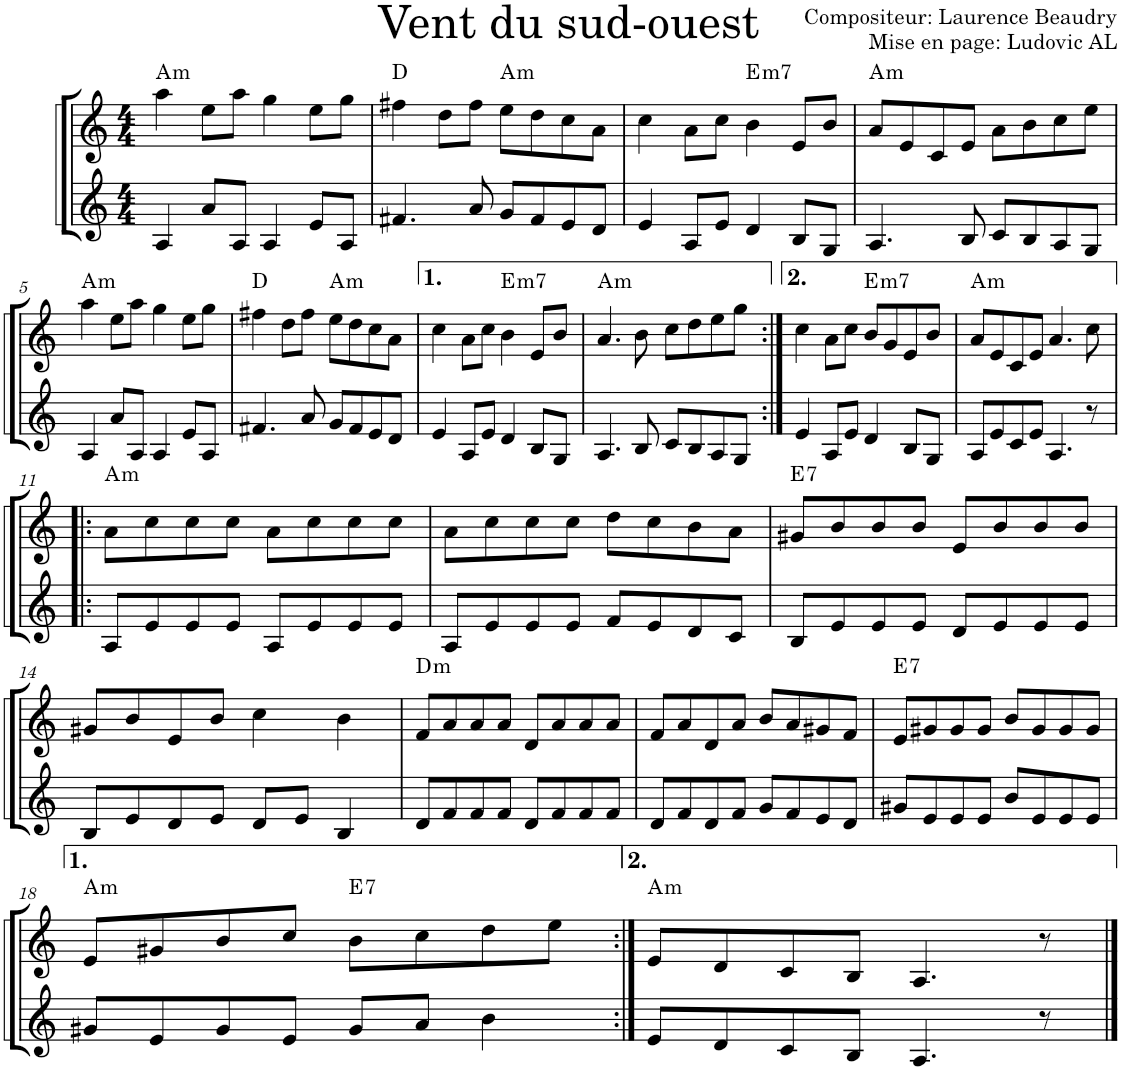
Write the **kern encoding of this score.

**kern	**kern	**harte
*part2	*part1	*part1
*staff2	*staff1	*
*I"Violon 2	*I"Violon 1	*
*I'Vln	*I'Vln	*
*clefG2	*clefG2	*
*k[]	*k[]	*
*M4/4	*M4/4	*
=1	=1	=1
!	!	!LO:H:kt=m
4A/	4aa\	A:min
8a/L	8ee\L	.
8A/J	8aa\J	.
4A/	4gg\	.
8e/L	8ee\L	.
8A/J	8gg\J	.
=2	=2	=2
4.f#X/	4ff#X\	D:maj
.	8dd\L	.
8a/	8ff#\J	.
!	!	!LO:H:kt=m
8g/L	8ee\L	A:min
8f#/	8dd\	.
8e/	8cc\	.
8d/J	8a\J	.
=3	=3	=3
4e/	4cc\	.
8A/L	8a\L	.
8e/J	8cc\J	.
!	!	!LO:H:kt=m7
4d/	4b\	E:min7
8B/L	8e/L	.
8G/J	8b/J	.
=4	=4	=4
!	!	!LO:H:kt=m
4.A/	8a/L	A:min
.	8e/	.
.	8c/	.
8B/	8e/J	.
8c/L	8a\L	.
8B/	8b\	.
8A/	8cc\	.
8G/J	8ee\J	.
!!LO:LB:g=z
=5	=5	=5
!	!	!LO:H:kt=m
4A/	4aa\	A:min
8a/L	8ee\L	.
8A/J	8aa\J	.
4A/	4gg\	.
8e/L	8ee\L	.
8A/J	8gg\J	.
=6	=6	=6
4.f#X/	4ff#X\	D:maj
.	8dd\L	.
8a/	8ff#\J	.
!	!	!LO:H:kt=m
8g/L	8ee\L	A:min
8f#/	8dd\	.
8e/	8cc\	.
8d/J	8a\J	.
=7	=7	=7
4e/	4cc\	.
8A/L	8a\L	.
8e/J	8cc\J	.
!	!	!LO:H:kt=m7
4d/	4b\	E:min7
8B/L	8e/L	.
8G/J	8b/J	.
=8	=8	=8
!	!	!LO:H:kt=m
4.A/	4.a/	A:min
8B/	8b\	.
8c/L	8cc\L	.
8B/	8dd\	.
8A/	8ee\	.
8G/J	8gg\J	.
=9:|!	=9:|!	=9:|!
4e/	4cc\	.
8A/L	8a\L	.
8e/J	8cc\J	.
!	!	!LO:H:kt=m7
4d/	8b/L	E:min7
.	8g/	.
8B/L	8e/	.
8G/J	8b/J	.
=10	=10	=10
!	!	!LO:H:kt=m
8A/L	8a/L	A:min
8e/	8e/	.
8c/	8c/	.
8e/J	8e/J	.
4.A/	4.a/	.
8r	8cc\	.
!!LO:LB:g=z
=11!|:	=11!|:	=11!|:
!	!	!LO:H:kt=m
8A/L	8a\L	A:min
8e/	8cc\	.
8e/	8cc\	.
8e/J	8cc\J	.
8A/L	8a\L	.
8e/	8cc\	.
8e/	8cc\	.
8e/J	8cc\J	.
=12	=12	=12
8A/L	8a\L	.
8e/	8cc\	.
8e/	8cc\	.
8e/J	8cc\J	.
8f/L	8dd\L	.
8e/	8cc\	.
8d/	8b\	.
8c/J	8a\J	.
=13	=13	=13
!	!	!LO:H:kt=7
8B/L	8g#X/L	E:7
8e/	8b/	.
8e/	8b/	.
8e/J	8b/J	.
8d/L	8e/L	.
8e/	8b/	.
8e/	8b/	.
8e/J	8b/J	.
!!LO:LB:g=z
=14	=14	=14
8B/L	8g#X/L	.
8e/	8b/	.
8d/	8e/	.
8e/J	8b/J	.
8d/L	4cc\	.
8e/J	.	.
4B/	4b\	.
=15	=15	=15
!	!	!LO:H:kt=m
8d/L	8f/L	D:min
8f/	8a/	.
8f/	8a/	.
8f/J	8a/J	.
8d/L	8d/L	.
8f/	8a/	.
8f/	8a/	.
8f/J	8a/J	.
=16	=16	=16
8d/L	8f/L	.
8f/	8a/	.
8d/	8d/	.
8f/J	8a/J	.
8g/L	8b/L	.
8f/	8a/	.
8e/	8g#X/	.
8d/J	8f/J	.
=17	=17	=17
!	!	!LO:H:kt=7
8g#X/L	8e/L	E:7
8e/	8g#X/	.
8e/	8g#/	.
8e/J	8g#/J	.
8b/L	8b/L	.
8e/	8g#/	.
8e/	8g#/	.
8e/J	8g#/J	.
!!LO:LB:g=z
=18	=18	=18
!	!	!LO:H:kt=m
8g#X/L	8e/L	A:min
8e/	8g#X/	.
8g#/	8b/	.
8e/J	8cc/J	.
!	!	!LO:H:kt=7
8g#/L	8b\L	E:7
8a/J	8cc\	.
4b\	8dd\	.
.	8ee\J	.
=19:|!	=19:|!	=19:|!
!	!	!LO:H:kt=m
8e/L	8e/L	A:min
8d/	8d/	.
8c/	8c/	.
8B/J	8B/J	.
4.A/	4.A/	.
8r	8r	.
==	==	==
*-	*-	*-
